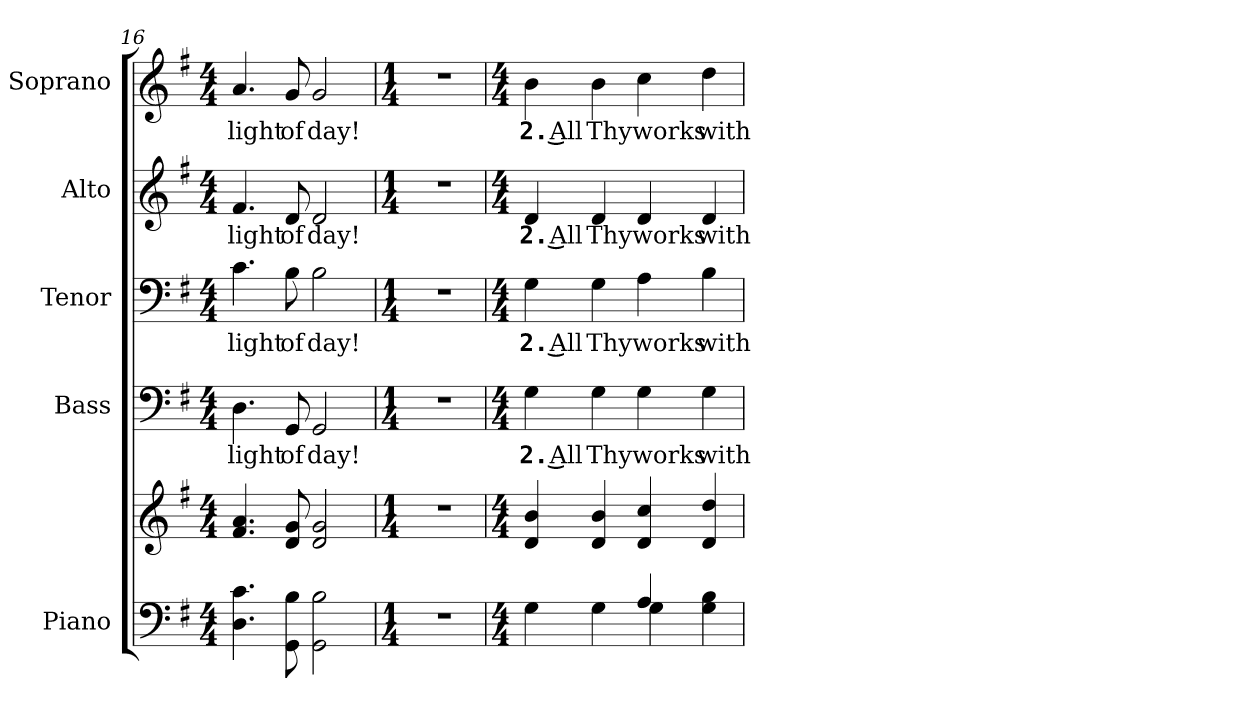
**kern	**kern	**kern	**text	**kern	**text	**kern	**text	**kern	**text
*part5	*part5	*part4	*part4	*part3	*part3	*part2	*part2	*part1	*part1
*staff6	*staff5	*staff4	*staff4	*staff3	*staff3	*staff2	*staff2	*staff1	*staff1
*I"Piano	*	*I"Bass	*	*I"Tenor	*	*I"Alto	*	*I"Soprano	*
*I'Pno.	*	*I'B.	*	*I'T.	*	*I'A.	*	*I'S.	*
*clefF4	*clefG2	*clefF4	*	*clefF4	*	*clefG2	*	*clefG2	*
*k[f#]	*k[f#]	*k[f#]	*	*k[f#]	*	*k[f#]	*	*k[f#]	*
*G:	*G:	*G:	*	*G:	*	*G:	*	*G:	*
*M4/4	*M4/4	*M4/4	*	*M4/4	*	*M4/4	*	*M4/4	*
=16	=16	=16	=16	=16	=16	=16	=16	=16	=16
!	!	!	!LO:LY:b:color=#000000	!	!	!	!	!	!
!	!	!	!	!	!LO:LY:b:color=#000000	!	!	!	!
!	!	!	!	!	!	!	!LO:LY:b:color=#000000	!	!
!	!	!	!	!	!	!	!	!	!LO:LY:b:color=#000000
4.Di\ 4.ci	4.f#i/ 4.ai	4.Di\	light	4.ci\	light	4.f#i/	light	4.ai/	light
!	!	!	!LO:LY:b:color=#000000	!	!	!	!	!	!
!	!	!	!	!	!LO:LY:b:color=#000000	!	!	!	!
!	!	!	!	!	!	!	!LO:LY:b:color=#000000	!	!
!	!	!	!	!	!	!	!	!	!LO:LY:b:color=#000000
8GGi\ 8Bi	8di/ 8gi	8GGi/	of	8Bi\	of	8di/	of	8gi/	of
!	!	!	!LO:LY:b:color=#000000	!	!	!	!	!	!
!	!	!	!	!	!LO:LY:b:color=#000000	!	!	!	!
!	!	!	!	!	!	!	!LO:LY:b:color=#000000	!	!
!	!	!	!	!	!	!	!	!	!LO:LY:b:color=#000000
2GGi\ 2Bi	2di/ 2gi	2GGi/	day!	2Bi\	day!	2di/	day!	2gi/	day!
!!LO:PB:g=z
=17	=17	=17	=17	=17	=17	=17	=17	=17	=17
*M1/4	*M1/4	*M1/4	*	*M1/4	*	*M1/4	*	*M1/4	*
!LO:N:vis=1	!LO:N:vis=1	!LO:N:vis=1	!	!LO:N:vis=1	!	!LO:N:vis=1	!	!LO:N:vis=1	!
4r	4r	4r	.	4r	.	4r	.	4r	.
=18	=18	=18	=18	=18	=18	=18	=18	=18	=18
*M4/4	*M4/4	*M4/4	*	*M4/4	*	*M4/4	*	*M4/4	*
*^	*	*	*	*	*	*	*	*	*
!	!	!	!	!LO:LY:b:color=#000000	!	!	!	!	!	!
!	!	!	!	!	!	!LO:LY:b:color=#000000	!	!	!	!
!	!	!	!	!	!	!	!	!LO:LY:b:color=#000000	!	!
!	!	!	!	!	!	!	!	!	!	!LO:LY:b:color=#000000
4Gi\	2ryy	4di/ 4bi	4Gi\	2. All	4Gi\	2. All	4di/	2. All	4bi\	2. All
!	!	!	!	!LO:LY:b:color=#000000	!	!	!	!	!	!
!	!	!	!	!	!	!LO:LY:b:color=#000000	!	!	!	!
!	!	!	!	!	!	!	!	!LO:LY:b:color=#000000	!	!
!	!	!	!	!	!	!	!	!	!	!LO:LY:b:color=#000000
4Gi\	.	4di/ 4bi	4Gi\	Thy	4Gi\	Thy	4di/	Thy	4bi\	Thy
!	!	!	!	!LO:LY:b:color=#000000	!	!	!	!	!	!
!	!	!	!	!	!	!LO:LY:b:color=#000000	!	!	!	!
!	!	!	!	!	!	!	!	!LO:LY:b:color=#000000	!	!
!	!	!	!	!	!	!	!	!	!	!LO:LY:b:color=#000000
4Ai/	4Gi\	4di/ 4cci	4Gi\	works	4Ai\	works	4di/	works	4cci\	works
!	!	!	!	!LO:LY:b:color=#000000	!	!	!	!	!	!
!	!	!	!	!	!	!LO:LY:b:color=#000000	!	!	!	!
!	!	!	!	!	!	!	!	!LO:LY:b:color=#000000	!	!
!	!	!	!	!	!	!	!	!	!	!LO:LY:b:color=#000000
4Gi\ 4Bi	4ryy	4di/ 4ddi	4Gi\	with	4Bi\	with	4di/	with	4ddi\	with
*v	*v	*	*	*	*	*	*	*	*	*
=	=	=	=	=	=	=	=	=	=
*-	*-	*-	*-	*-	*-	*-	*-	*-	*-
